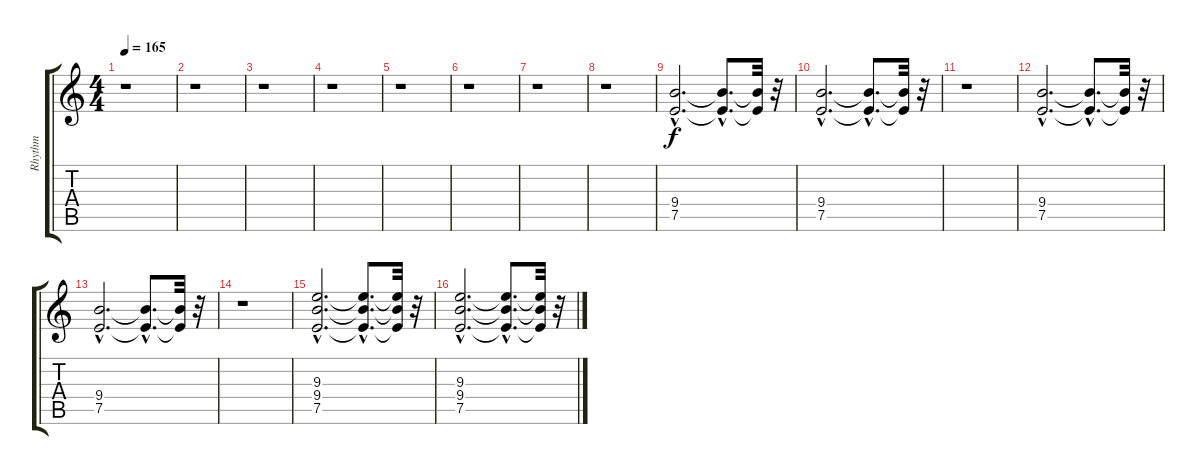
\track ("Rhythm" "Rhythm") {instrument distortionguitar}
\staff {score tabs}
\tuning (E4 B3 G3 D3 A2 E2) {hide}
\ts (4 4)
\tempo 165
\clef g2
\ks c
r.1{dy f} |
r.1 |
r.1 |
r.1 |
r.1 |
r.1 |
r.1 |
r.1 |
(9.4{hac} 7.5{hac}).2{d} (9.4{hac t} 7.5{hac t}).8{d} (9.4{t} 7.5{t}).32 r.32 |
(9.4{hac} 7.5{hac}).2{d} (9.4{hac t} 7.5{hac t}).8{d} (9.4{t} 7.5{t}).32 r.32 |
r.1 |
(9.4{hac} 7.5{hac}).2{d} (9.4{hac t} 7.5{hac t}).8{d} (9.4{t} 7.5{t}).32 r.32 |
(9.4{hac} 7.5{hac}).2{d} (9.4{hac t} 7.5{hac t}).8{d} (9.4{t} 7.5{t}).32 r.32 |
r.1 |
(9.3{hac} 9.4{hac} 7.5{hac}).2{d} (9.3{hac t} 9.4{hac t} 7.5{hac t}).8{d} (9.3{t} 9.4{t} 7.5{t}).32 r.32 |
(9.3{hac} 9.4{hac} 7.5{hac}).2{d} (9.3{hac t} 9.4{hac t} 7.5{hac t}).8{d} (9.3{t} 9.4{t} 7.5{t}).32 r.32
